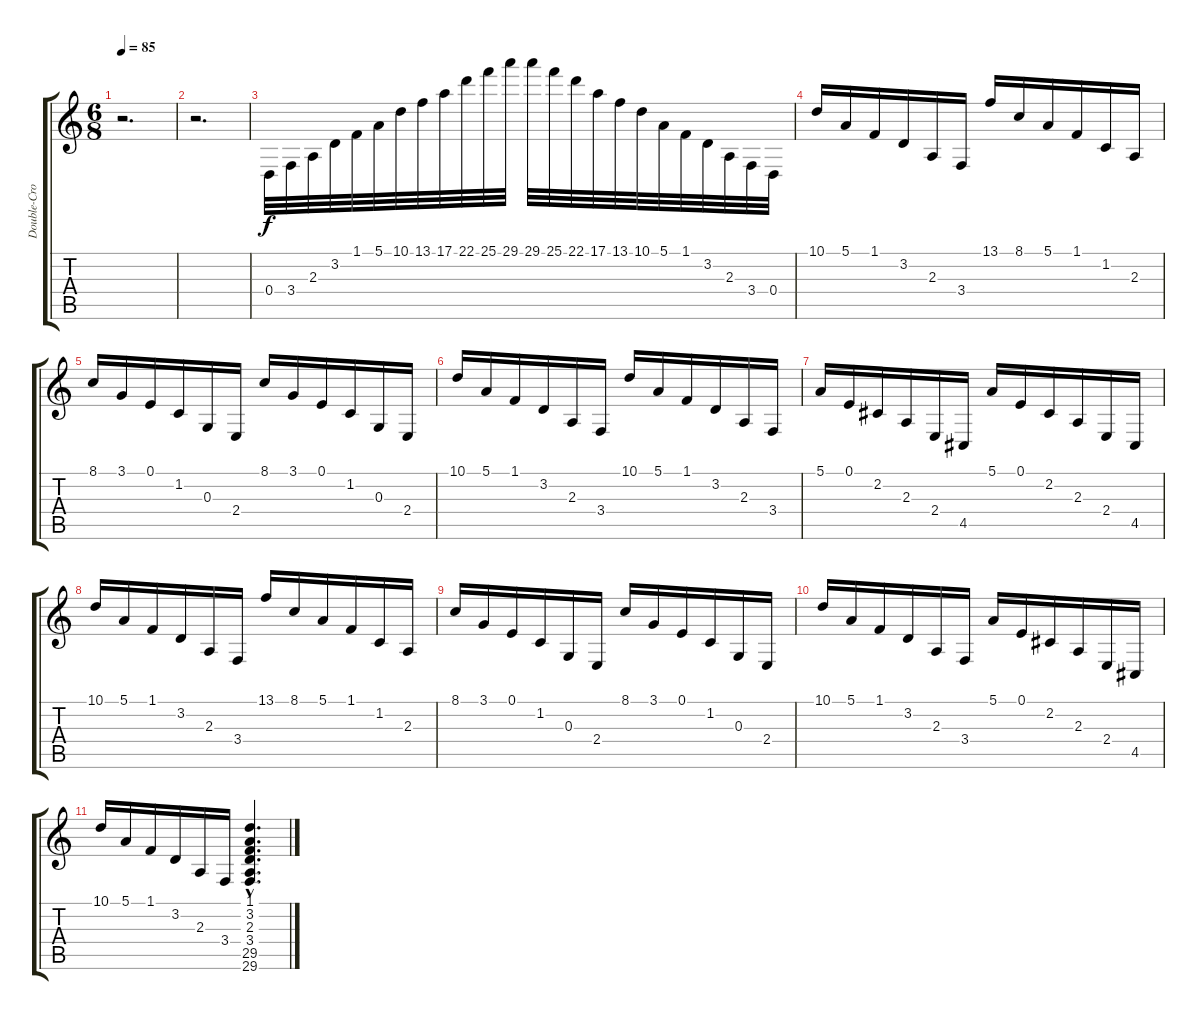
\track ("Double-Croche" "Double-Cro") {instrument stringensemble1}
\staff {score tabs}
\tuning (E4 B3 G3 D3 A2 E2) {hide}
\ts (6 8)
\tempo 85
\clef g2
\ks c
r.2{d dy f instrument stringensemble1} |
r.2{d} |
0.4.32 3.4.32 2.3.32 3.2.32 1.1.32 5.1.32 10.1.32 13.1.32 17.1.32 22.1.32 25.1.32 29.1.32 29.1.32 25.1.32 22.1.32 17.1.32 13.1.32 10.1.32 5.1.32 1.1.32 3.2.32 2.3.32 3.4.32 0.4.32 |
10.1.16 5.1.16 1.1.16 3.2.16 2.3.16 3.4.16 13.1.16 8.1.16 5.1.16 1.1.16 1.2.16 2.3.16 |
8.1.16 3.1.16 0.1.16 1.2.16 0.3.16 2.4.16 8.1.16 3.1.16 0.1.16 1.2.16 0.3.16 2.4.16 |
10.1.16 5.1.16 1.1.16 3.2.16 2.3.16 3.4.16 10.1.16 5.1.16 1.1.16 3.2.16 2.3.16 3.4.16 |
5.1.16 0.1.16 2.2.16 2.3.16 2.4.16 4.5.16 5.1.16 0.1.16 2.2.16 2.3.16 2.4.16 4.5.16 |
10.1.16 5.1.16 1.1.16 3.2.16 2.3.16 3.4.16 13.1.16 8.1.16 5.1.16 1.1.16 1.2.16 2.3.16 |
8.1.16 3.1.16 0.1.16 1.2.16 0.3.16 2.4.16 8.1.16 3.1.16 0.1.16 1.2.16 0.3.16 2.4.16 |
10.1.16 5.1.16 1.1.16 3.2.16 2.3.16 3.4.16 5.1.16 0.1.16 2.2.16 2.3.16 2.4.16 4.5.16 |
10.1.16 5.1.16 1.1.16 3.2.16 2.3.16 3.4.16 (1.1{hac} 3.2{hac} 2.3{hac} 3.4{hac} 29.5{hac} 29.6{hac}).4{d}
